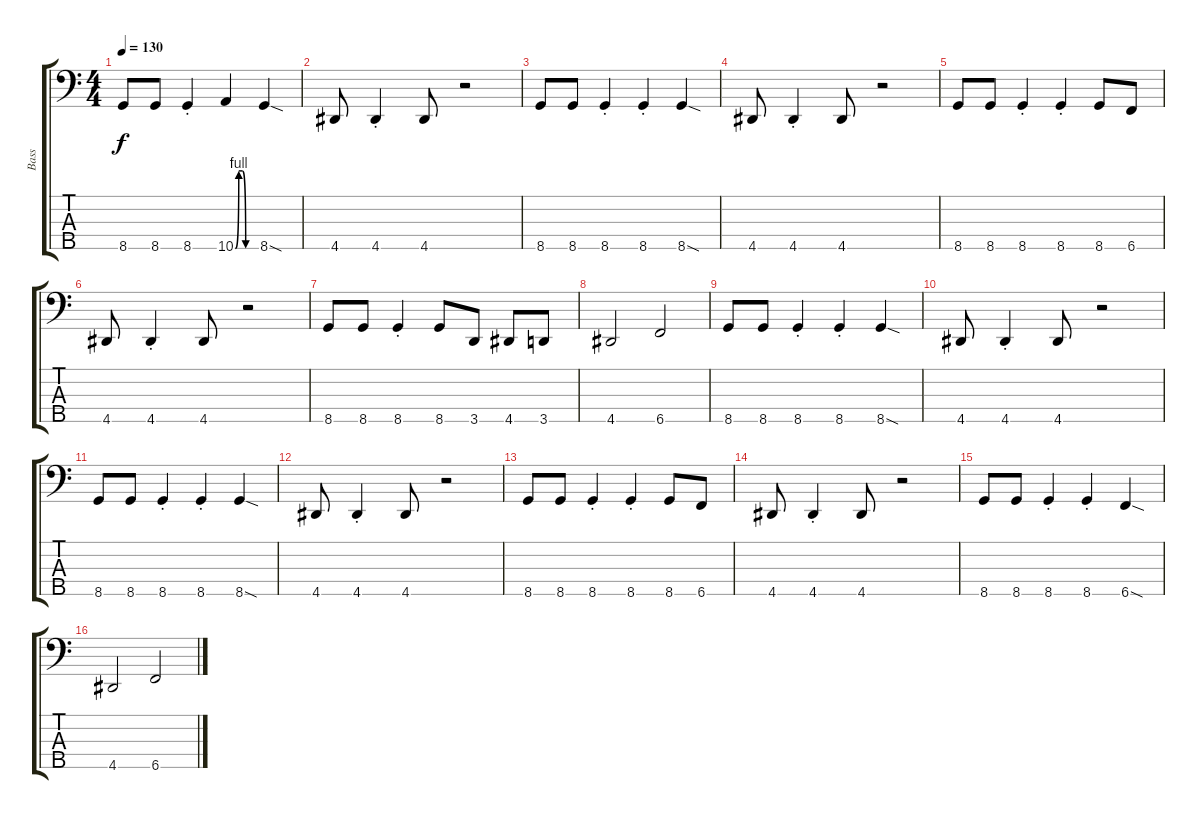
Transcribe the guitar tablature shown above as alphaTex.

\track ("Bass" "Bass") {instrument electricbassfinger}
\staff {score tabs}
\tuning (G2 D2 A1 E1 B0) {hide}
\ts (4 4)
\tempo 130
\clef f4
\ks c
8.5.8{dy f} 8.5.8 8.5{st}.4 10.5{be (custom 0 0 10 4 20 4 30 0 60 0)}.4 8.5{sod}.4 |
4.5.8 4.5{st}.4 4.5.8 r.2 |
8.5.8 8.5.8 8.5{st}.4 8.5{st}.4 8.5{sod}.4 |
4.5.8 4.5{st}.4 4.5.8 r.2 |
8.5.8 8.5.8 8.5{st}.4 8.5{st}.4 8.5.8 6.5.8 |
4.5.8 4.5{st}.4 4.5.8 r.2 |
8.5.8 8.5.8 8.5{st}.4 8.5.8 3.5.8 4.5.8 3.5.8 |
4.5.2 6.5.2 |
8.5.8 8.5.8 8.5{st}.4 8.5{st}.4 8.5{sod}.4 |
4.5.8 4.5{st}.4 4.5.8 r.2 |
8.5.8 8.5.8 8.5{st}.4 8.5{st}.4 8.5{sod}.4 |
4.5.8 4.5{st}.4 4.5.8 r.2 |
8.5.8 8.5.8 8.5{st}.4 8.5{st}.4 8.5.8 6.5.8 |
4.5.8 4.5{st}.4 4.5.8 r.2 |
8.5.8 8.5.8 8.5{st}.4 8.5{st}.4 6.5{sod}.4 |
4.5.2 6.5.2
